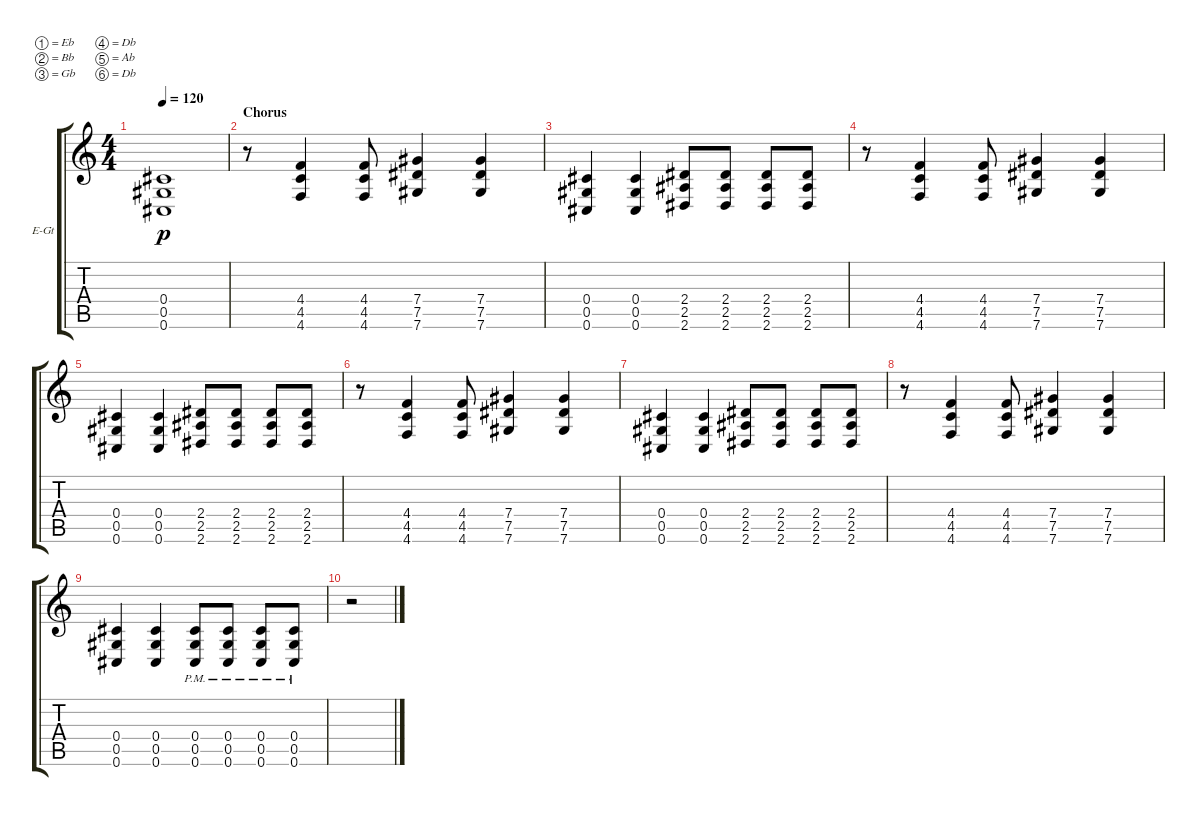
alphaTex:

\defaultSystemsLayout 4
\bracketExtendMode groupsimilarinstruments
\firstSystemTrackNameOrientation horizontal
\otherSystemsTrackNameOrientation horizontal
\track ("Electric Guitar (Slight Crunch)" "E-Gt") {instrument electricguitarclean}
\staff {score tabs}
\tuning (Eb4 Bb3 Gb3 Db3 Ab2 Db2)
\ts (4 4)
\tempo 120
\clef g2
\ks c
(0.4{t} 0.5{t} 0.6{t}).1{dy p} |
\section ("" "Chorus")
r.8 (4.6 4.5 4.4).4 (4.6 4.5 4.4).8 (7.4 7.5 7.6).4 (7.4 7.5 7.6).4 |
(0.6 0.5 0.4).4 (0.5 0.6 0.4).4 (2.6 2.5 2.4).8 (2.5 2.4 2.6).8 (2.5 2.4 2.6).8 (2.5 2.4 2.6).8 |
r.8 (4.6 4.5 4.4).4 (4.6 4.5 4.4).8 (7.4 7.5 7.6).4 (7.4 7.5 7.6).4 |
(0.6 0.5 0.4).4 (0.5 0.6 0.4).4 (2.6 2.5 2.4).8 (2.5 2.4 2.6).8 (2.5 2.4 2.6).8 (2.5 2.4 2.6).8 |
r.8 (4.6 4.5 4.4).4 (4.6 4.5 4.4).8 (7.4 7.5 7.6).4 (7.4 7.5 7.6).4 |
(0.6 0.5 0.4).4 (0.5 0.6 0.4).4 (2.6 2.5 2.4).8 (2.5 2.4 2.6).8 (2.5 2.4 2.6).8 (2.5 2.4 2.6).8 |
r.8 (4.6 4.5 4.4).4 (4.6 4.5 4.4).8 (7.4 7.5 7.6).4 (7.4 7.5 7.6).4 |
(0.6 0.5 0.4).4 (0.5 0.6 0.4).4 (0.6{pm} 0.5{pm} 0.4{pm}).8 (0.5{pm} 0.6{pm} 0.4{pm}).8 (0.6{pm} 0.5{pm} 0.4{pm}).8 (0.5{pm} 0.4{pm} 0.6{pm}).8 |
r.2
